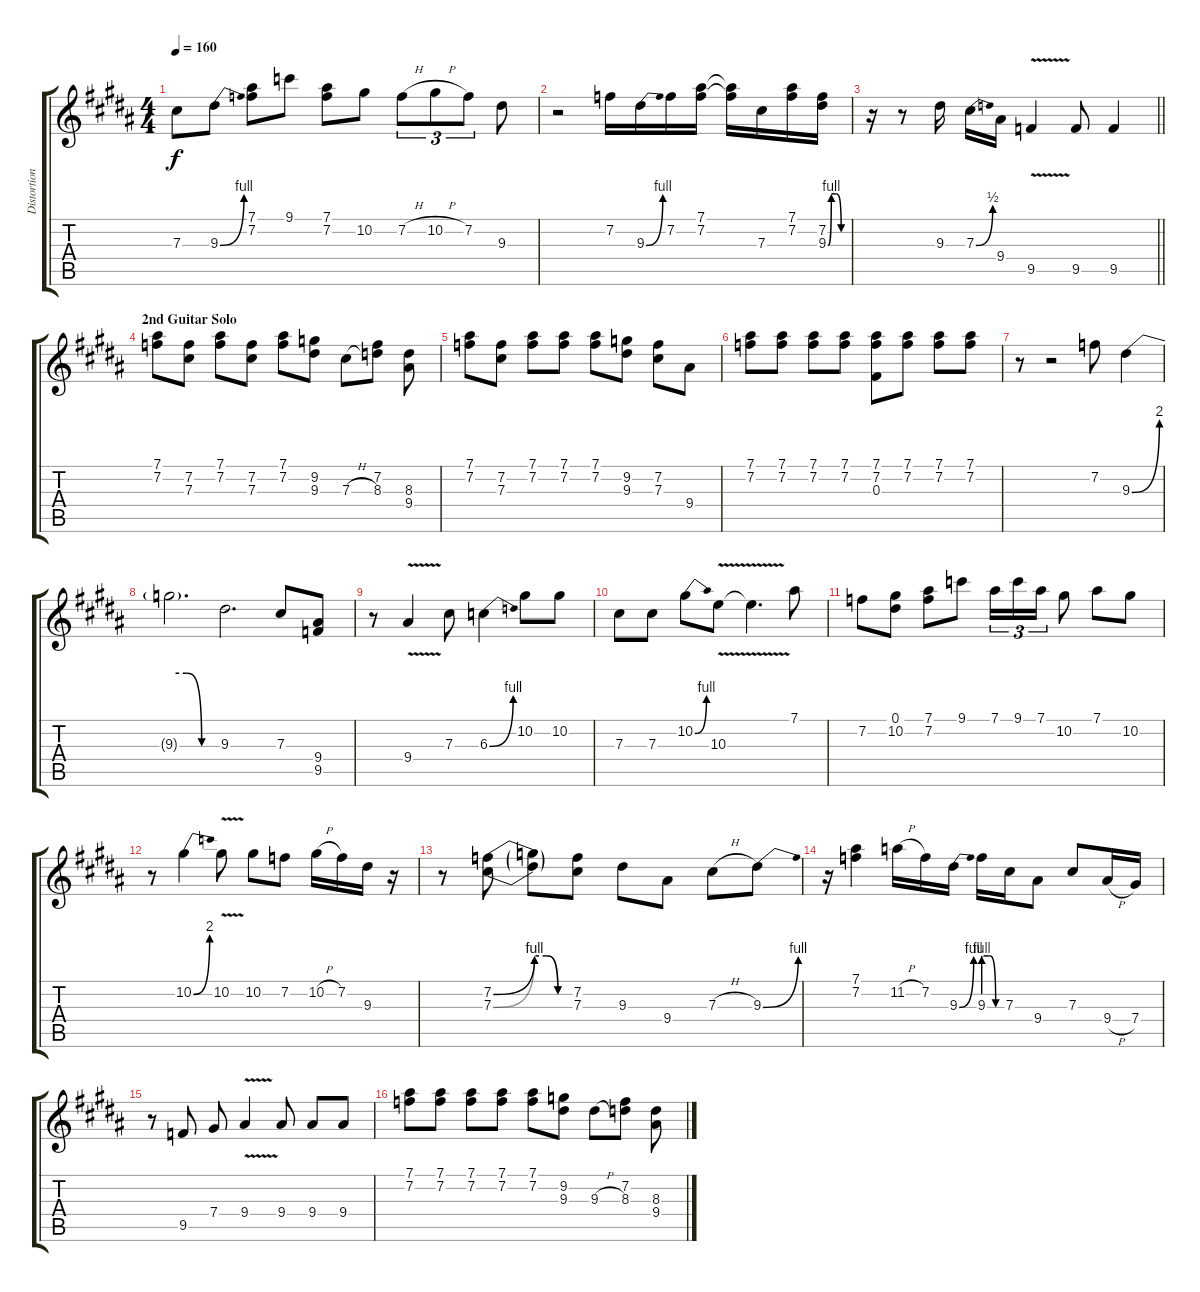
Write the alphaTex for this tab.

\track ("Distortion Guitar" "Distortion") {instrument overdrivenguitar}
\staff {score tabs}
\tuning (Eb4 Bb3 Gb3 Db3 Ab2 Eb2) {hide}
\ts (4 4)
\tempo 160
\clef g2
\ks g#minor
7.3.8{dy f} 9.3{be (bend 0 0 60 4)}.8 (7.1 7.2).8 9.1.8 (7.1 7.2).8 10.2.8 7.2{h}.8{tu (3 2)} 10.2{h}.8{tu (3 2)} 7.2.8{tu (3 2)} 9.3.8 |
\ks b
r.2 7.2.16 9.3{be (bend 0 0 60 4)}.16 7.2.16 (7.1 7.2).16 (7.1{t} 7.2{t}).16 7.3.16 (7.1 7.2).16 (7.2 9.3{be (custom 0 0 10 4 25 4 40 0 60 0)}).16 |
\barLineRight lightlight
\ks g#minor
r.16 r.8 9.3.16 7.3{be (bend 0 0 60 2)}.16 9.4.16 9.5{v}.4 9.5.8 9.5.4 |
\section ("" "2nd Guitar Solo")
(7.1 7.2).8 (7.2 7.3).8 (7.1 7.2).8 (7.2 7.3).8 (7.1 7.2).8 (9.2 9.3).8 7.3{h}.8 (7.2 8.3).8 (8.3 9.4).8 |
(7.1 7.2).8 (7.2 7.3).8 (7.1 7.2).8 (7.1 7.2).8 (7.1 7.2).8 (9.2 9.3).8 (7.2 7.3).8 9.4.8 |
\ks b
(7.1 7.2).8 (7.1 7.2).8 (7.1 7.2).8 (7.1 7.2).8 (7.1 7.2 0.3).8 (7.1 7.2).8 (7.1 7.2).8 (7.1 7.2).8 |
\ks g#minor
r.8 r.2 7.2.8 9.3{be (bend 0 0 60 8)}.4 |
9.3{be (custom 0 8 20 8 40 0 60 0) t}.2{d} 9.3.2{d} 7.3.8 (9.4 9.5).8 |
r.8 9.4{v}.4 7.3.8 6.3{be (bend 0 0 60 4)}.4 10.2.8 10.2.8 |
\ks b
7.3.8 7.3.8 10.2{be (bend 0 0 60 4)}.8 10.3{v}.8 10.3{t}.4{d} 7.1.8 |
\ks g#minor
7.2.8 (0.1 10.2).8 (7.1 7.2).8 9.1.8 7.1.16{tu (3 2)} 9.1.16{tu (3 2)} 7.1.16{tu (3 2)} 10.2.8 7.1.8 10.2.8 |
\ks b
r.8 10.2{be (bend 0 0 60 8)}.4 10.2{v}.8 10.2.8 7.2.8 10.2{h}.16 7.2.16 9.3.16 r.16 |
\ks g#minor
r.8 (7.2{be (bend 0 0 60 4)} 7.3{be (bend 0 0 60 4)}).8 (7.2{be (custom 0 4 20 4 40 0 60 0) t} 7.3{be (custom 0 4 20 4 40 0 60 0) t}).8 (7.2 7.3).8 9.3.8 9.4.8 7.3{h}.8 9.3{be (bend 0 0 60 4)}.8 |
\ks b
r.16 (7.1 7.2).4 11.2{h}.16 7.2.16 9.3{be (bend 0 0 60 4)}.16 9.3{be (custom 0 4 20 4 40 0 60 0)}.16 7.3.16 9.4.8 7.3.8 9.4{h}.16 7.4.16 |
\ks g#minor
r.8 9.5.8 7.4.8 9.4{v}.4 9.4.8 9.4.8 9.4.8 |
\ks b
(7.1 7.2).8 (7.1 7.2).8 (7.1 7.2).8 (7.1 7.2).8 (7.1 7.2).8 (9.2 9.3).8 9.3{h}.8 (7.2 8.3).8 (8.3 9.4).8
